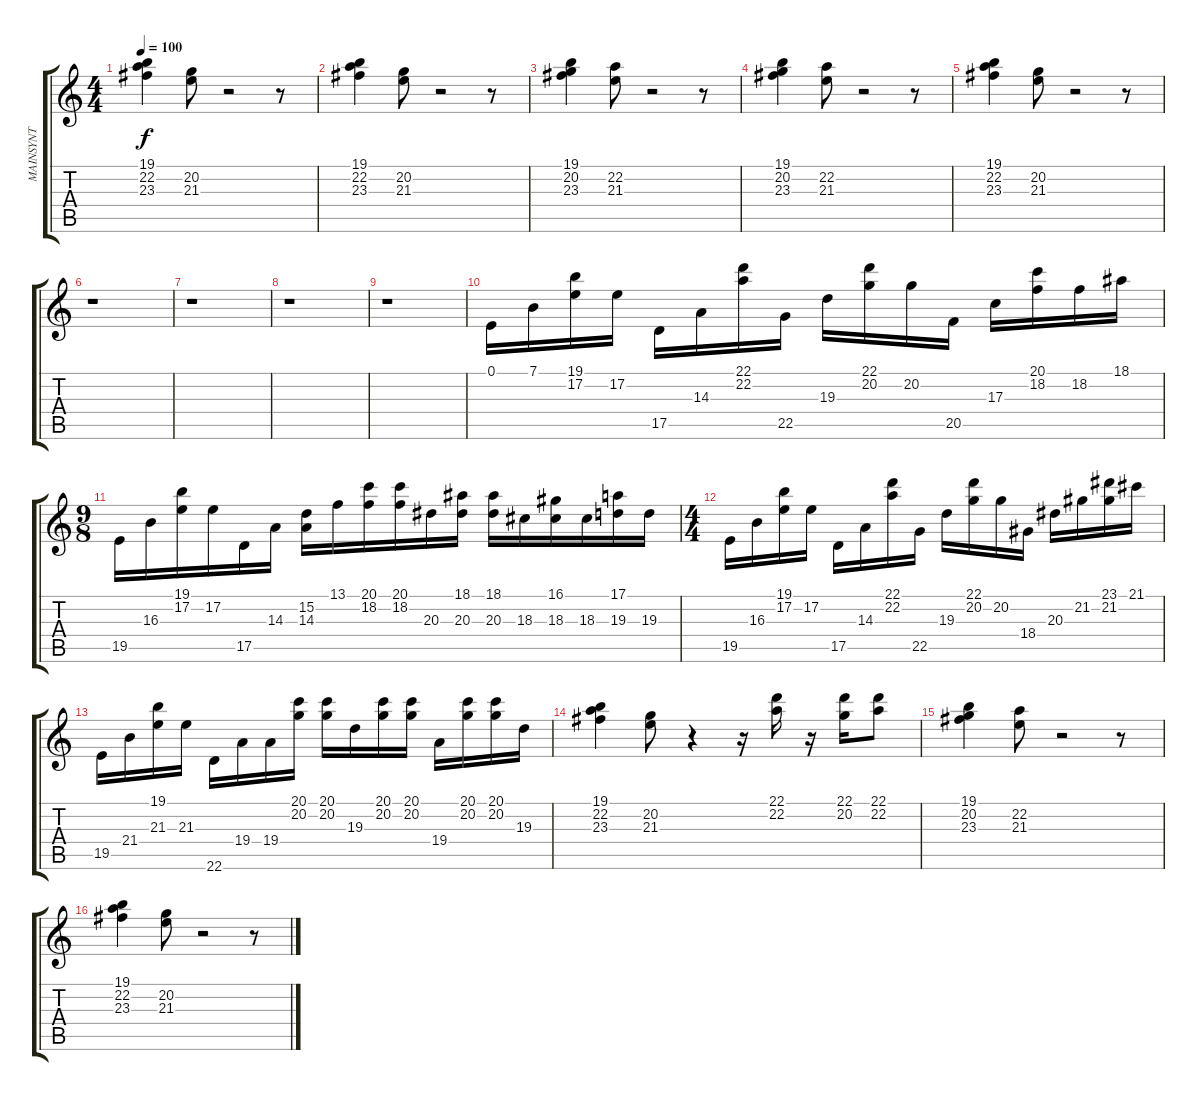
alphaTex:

\track ("MAINSYNT" "MAINSYNT") {instrument lead1square}
\staff {score tabs}
\tuning (E4 B3 G3 D3 A2 E2) {hide}
\ts (4 4)
\tempo 100
\clef g2
\ks c
(19.1 22.2 23.3).4{dy f} (20.2 21.3).8 r.2 r.8 |
(19.1 22.2 23.3).4 (20.2 21.3).8 r.2 r.8 |
(19.1 20.2 23.3).4 (22.2 21.3).8 r.2 r.8 |
(19.1 20.2 23.3).4 (22.2 21.3).8 r.2 r.8 |
(19.1 22.2 23.3).4 (20.2 21.3).8 r.2 r.8 |
r.1 |
r.1 |
r.1 |
r.1 |
0.1.16{volume 14} 7.1.16 (19.1 17.2).16 17.2.16 17.5.16 14.3.16 (22.1 22.2).16 22.5.16 19.3.16 (22.1 20.2).16 20.2.16 20.5.16 17.3.16 (20.1 18.2).16 18.2.16 18.1.16 |
\ts (9 8)
19.5.16 16.3.16 (19.1 17.2).16 17.2.16 17.5.16 14.3.16 (15.2 14.3).16 13.1.16 (20.1 18.2).16 (20.1 18.2).16 20.3.16 (18.1 20.3).16 (18.1 20.3).16 18.3.16 (16.1 18.3).16 18.3.16 (17.1 19.3).16 19.3.16 |
\ts (4 4)
19.5.16 16.3.16 (19.1 17.2).16 17.2.16 17.5.16 14.3.16 (22.1 22.2).16 22.5.16 19.3.16 (22.1 20.2).16 20.2.16 18.4.16 20.3.16 21.2.16 (23.1 21.2).16 21.1.16 |
19.5.16 21.4.16 (19.1 21.3).16 21.3.16 22.6.16 19.4.16 19.4.16 (20.1 20.2).16 (20.1 20.2).16 19.3.16 (20.1 20.2).16 (20.1 20.2).16 19.4.16 (20.1 20.2).16 (20.1 20.2).16 19.3.16 |
(19.1 22.2 23.3).4 (20.2 21.3).8 r.4 r.16 (22.1 22.2).16 r.16 (22.1 20.2).16 (22.1 22.2).8 |
(19.1 20.2 23.3).4 (22.2 21.3).8 r.2 r.8 |
(19.1 22.2 23.3).4 (20.2 21.3).8 r.2 r.8
